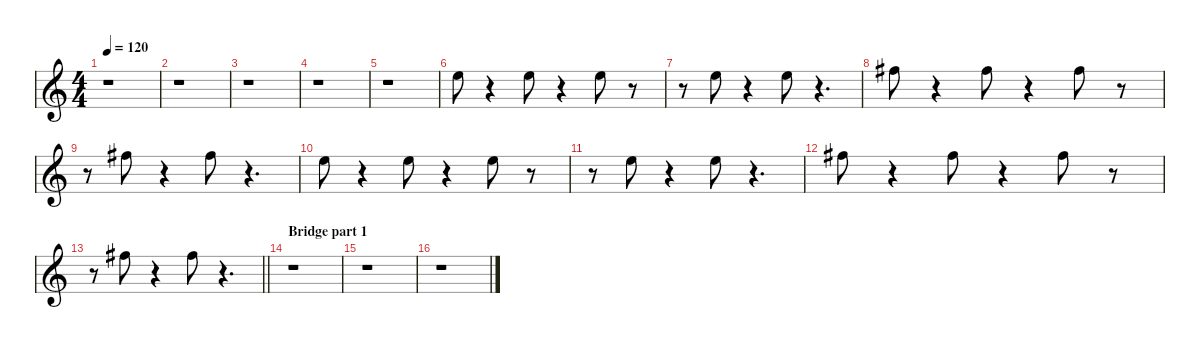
\defaultSystemsLayout 4
\hideDynamics
\bracketExtendMode nobrackets
\singleTrackTrackNamePolicy hidden
\multiTrackTrackNamePolicy hidden
\firstSystemTrackNameMode fullname
\firstSystemTrackNameOrientation horizontal
\otherSystemsTrackNameOrientation horizontal
\track ("Synthesizer 1" "pad.synth.") {instrument pad7halo}
\staff {score}
\tuning (E4 B3 G3 D3 A2 E2)
\ts (4 4)
\tempo 120
\clef g2
\ks c
r.1{dy mf beam Down} |
r.1{beam Down} |
r.1{beam Down} |
r.1{beam Down} |
r.1{beam Down} |
12.1.8{beam Down} r.4{beam Down} 12.1.8{beam Down} r.4{beam Down} 12.1.8{beam Down} r.8{beam Down} |
r.8{beam Down} 12.1.8{beam Down} r.4{beam Down} 12.1.8{beam Down} r.4{d beam Down} |
14.1{acc #}.8{beam Down} r.4{beam Down} 14.1{acc #}.8{beam Down} r.4{beam Down} 14.1{acc #}.8{beam Down} r.8{beam Down} |
r.8{beam Down} 14.1{acc #}.8{beam Down} r.4{beam Down} 14.1{acc #}.8{beam Down} r.4{d beam Down} |
12.1.8{beam Down} r.4{beam Down} 12.1.8{beam Down} r.4{beam Down} 12.1.8{beam Down} r.8{beam Down} |
r.8{beam Down} 12.1.8{beam Down} r.4{beam Down} 12.1.8{beam Down} r.4{d beam Down} |
14.1{acc #}.8{beam Down} r.4{beam Down} 14.1{acc #}.8{beam Down} r.4{beam Down} 14.1{acc #}.8{beam Down} r.8{beam Down} |
\barLineRight lightlight
r.8{beam Down} 14.1{acc #}.8{beam Down} r.4{beam Down} 14.1{acc #}.8{beam Down} r.4{d beam Down} |
\section ("" "Bridge part 1")
r.1{beam Down} |
r.1{beam Down} |
r.1{beam Down}
